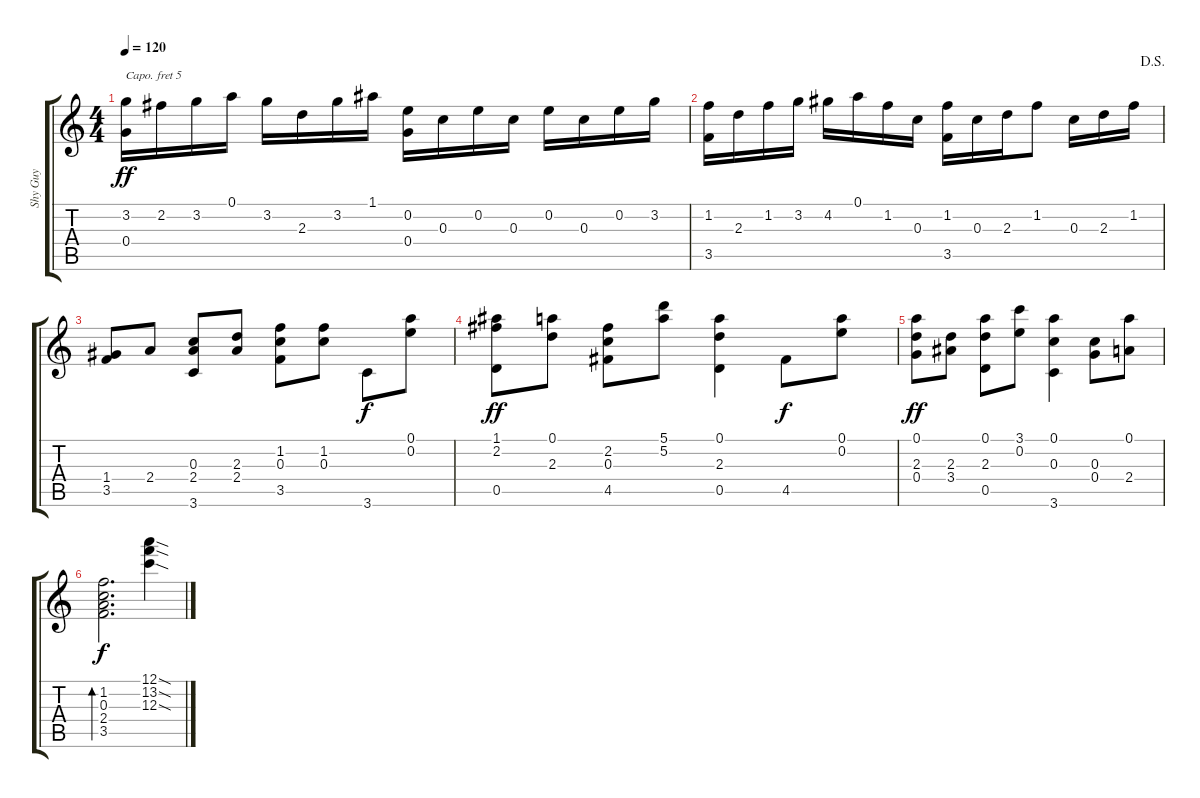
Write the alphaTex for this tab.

\track ("Shy Guy" "Shy Guy") {instrument acousticguitarnylon}
\staff {score tabs}
\capo 5
\tuning (E4 B3 G3 D3 A2 E2) {hide}
\ts (4 4)
\tempo 120
\clef g2
\ks c
(3.2 0.4).16{dy ff} 2.2.16 3.2.16 0.1.16 3.2.16 2.3.16 3.2.16 1.1.16 (0.2 0.4).16 0.3.16 0.2.16 0.3.16 0.2.16 0.3.16 0.2.16 3.2.16 |
\jump dalsegno
(1.2 3.5).16 2.3.16 1.2.16 3.2.16 4.2.16 0.1.16 1.2.16 0.3.16 (1.2 3.5).16 0.3.16 2.3.16 1.2.8 0.3.16 2.3.16 1.2.16 |
(1.4 3.5).8 2.4.8 (0.3 2.4 3.6).8 (2.3 2.4).8 (1.2 0.3 3.5).8 (1.2 0.3).8 3.6.8{dy f} (0.1 0.2).8 |
(1.1 2.2 0.5).8{dy ff} (0.1 2.3).8 (2.2 0.3 4.5).8 (5.1 5.2).8 (0.1 2.3 0.5).4 4.5.8{dy f} (0.1 0.2).8 |
(0.1 2.3 0.4).8{dy ff} (2.3 3.4).8 (0.1 2.3 0.5).8 (3.1 0.2).8 (0.1 0.3 3.6).4 (0.3 0.4).8 (0.1 2.4).8 |
(1.2 0.3 2.4 3.5).2{d bd 60 dy f} (12.1{sod} 13.2{sod} 12.3{sod}).4
